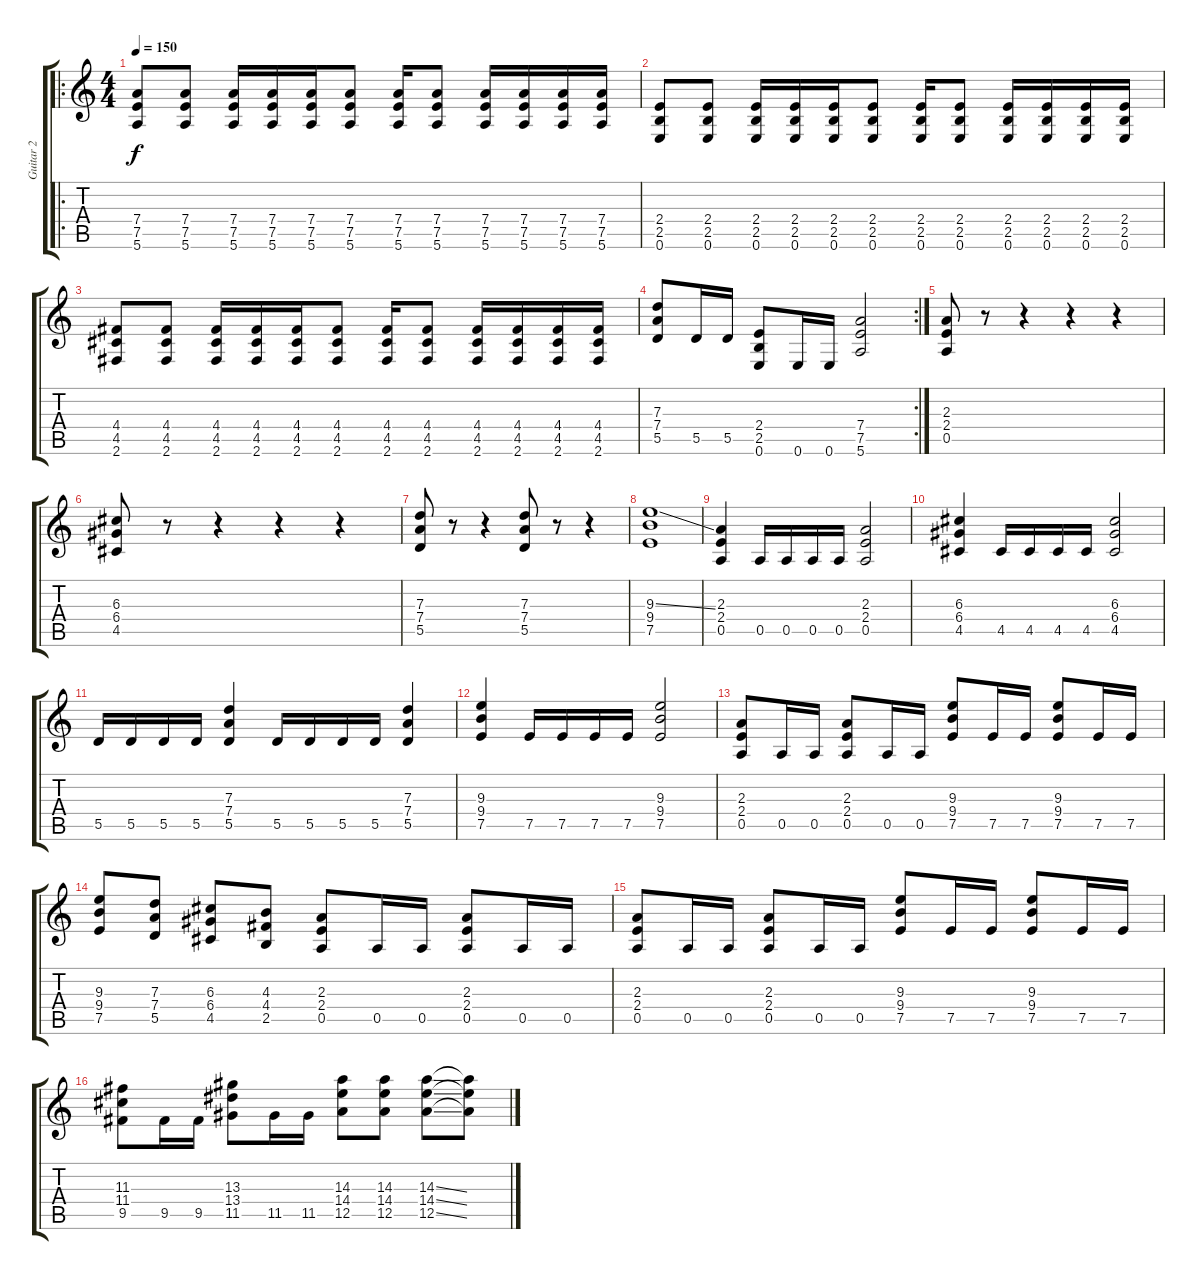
\track ("Guitar 2" "Guitar 2") {instrument distortionguitar}
\staff {score tabs}
\tuning (E4 B3 G3 D3 A2 E2) {hide}
\ro
\ts (4 4)
\tempo 150
\clef g2
\ks c
(7.4 7.5 5.6).8{dy f} (7.4 7.5 5.6).8 (7.4 7.5 5.6).16 (7.4 7.5 5.6).16 (7.4 7.5 5.6).16 (7.4 7.5 5.6).8 (7.4 7.5 5.6).16 (7.4 7.5 5.6).8 (7.4 7.5 5.6).16 (7.4 7.5 5.6).16 (7.4 7.5 5.6).16 (7.4 7.5 5.6).16 |
(2.4 2.5 0.6).8 (2.4 2.5 0.6).8 (2.4 2.5 0.6).16 (2.4 2.5 0.6).16 (2.4 2.5 0.6).16 (2.4 2.5 0.6).8 (2.4 2.5 0.6).16 (2.4 2.5 0.6).8 (2.4 2.5 0.6).16 (2.4 2.5 0.6).16 (2.4 2.5 0.6).16 (2.4 2.5 0.6).16 |
(4.4 4.5 2.6).8 (4.4 4.5 2.6).8 (4.4 4.5 2.6).16 (4.4 4.5 2.6).16 (4.4 4.5 2.6).16 (4.4 4.5 2.6).8 (4.4 4.5 2.6).16 (4.4 4.5 2.6).8 (4.4 4.5 2.6).16 (4.4 4.5 2.6).16 (4.4 4.5 2.6).16 (4.4 4.5 2.6).16 |
\rc 2
(7.3 7.4 5.5).8 5.5.16 5.5.16 (2.4 2.5 0.6).8 0.6.16 0.6.16 (7.4 7.5 5.6).2 |
(2.3 2.4 0.5).8 r.8 r.4 r.4 r.4 |
(6.3 6.4 4.5).8 r.8 r.4 r.4 r.4 |
(7.3 7.4 5.5).8 r.8 r.4 (7.3 7.4 5.5).8 r.8 r.4 |
(9.3{ss} 9.4 7.5).1 |
(2.3 2.4 0.5).4 0.5.16 0.5.16 0.5.16 0.5.16 (2.3 2.4 0.5).2 |
(6.3 6.4 4.5).4 4.5.16 4.5.16 4.5.16 4.5.16 (6.3 6.4 4.5).2 |
5.5.16 5.5.16 5.5.16 5.5.16 (7.3 7.4 5.5).4 5.5.16 5.5.16 5.5.16 5.5.16 (7.3 7.4 5.5).4 |
(9.3 9.4 7.5).4 7.5.16 7.5.16 7.5.16 7.5.16 (9.3 9.4 7.5).2 |
(2.3 2.4 0.5).8 0.5.16 0.5.16 (2.3 2.4 0.5).8 0.5.16 0.5.16 (9.3 9.4 7.5).8 7.5.16 7.5.16 (9.3 9.4 7.5).8 7.5.16 7.5.16 |
(9.3 9.4 7.5).8 (7.3 7.4 5.5).8 (6.3 6.4 4.5).8 (4.3 4.4 2.5).8 (2.3 2.4 0.5).8 0.5.16 0.5.16 (2.3 2.4 0.5).8 0.5.16 0.5.16 |
(2.3 2.4 0.5).8 0.5.16 0.5.16 (2.3 2.4 0.5).8 0.5.16 0.5.16 (9.3 9.4 7.5).8 7.5.16 7.5.16 (9.3 9.4 7.5).8 7.5.16 7.5.16 |
(11.3 11.4 9.5).8 9.5.16 9.5.16 (13.3 13.4 11.5).8 11.5.16 11.5.16 (14.3 14.4 12.5).8 (14.3 14.4 12.5).8 (14.3{ss} 14.4{ss} 12.5{ss}).8 (14.3{t} 14.4{t} 12.5{t}).8
